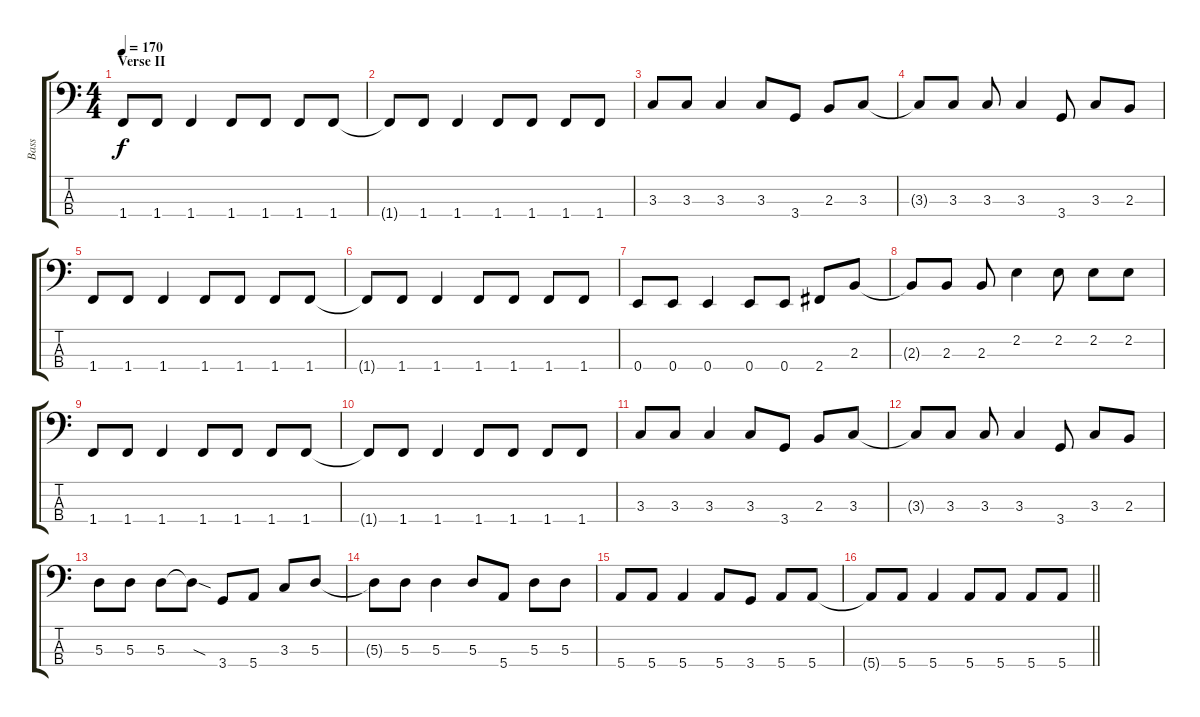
\track ("Bass" "Bass") {instrument electricbasspick}
\staff {score tabs}
\tuning (G2 D2 A1 E1) {hide}
\ts (4 4)
\section ("" "Verse II")
\tempo 170
\clef f4
\ks c
1.4.8{dy f} 1.4.8 1.4.4 1.4.8 1.4.8 1.4.8 1.4.8 |
1.4{t}.8 1.4.8 1.4.4 1.4.8 1.4.8 1.4.8 1.4.8 |
3.3.8 3.3.8 3.3.4 3.3.8 3.4.8 2.3.8 3.3.8 |
3.3{t}.8 3.3.8 3.3.8 3.3.4 3.4.8 3.3.8 2.3.8 |
1.4.8 1.4.8 1.4.4 1.4.8 1.4.8 1.4.8 1.4.8 |
1.4{t}.8 1.4.8 1.4.4 1.4.8 1.4.8 1.4.8 1.4.8 |
0.4.8 0.4.8 0.4.4 0.4.8 0.4.8 2.4.8 2.3.8 |
2.3{t}.8 2.3.8 2.3.8 2.2.4 2.2.8 2.2.8 2.2.8 |
1.4.8 1.4.8 1.4.4 1.4.8 1.4.8 1.4.8 1.4.8 |
1.4{t}.8 1.4.8 1.4.4 1.4.8 1.4.8 1.4.8 1.4.8 |
3.3.8 3.3.8 3.3.4 3.3.8 3.4.8 2.3.8 3.3.8 |
3.3{t}.8 3.3.8 3.3.8 3.3.4 3.4.8 3.3.8 2.3.8 |
5.3.8 5.3.8 5.3.8 5.3{sod t}.8 3.4.8 5.4.8 3.3.8 5.3.8 |
5.3{t}.8 5.3.8 5.3.4 5.3.8 5.4.8 5.3.8 5.3.8 |
5.4.8 5.4.8 5.4.4 5.4.8 3.4.8 5.4.8 5.4.8 |
\barLineRight lightlight
5.4{t}.8 5.4.8 5.4.4 5.4.8 5.4.8 5.4.8 5.4.8
